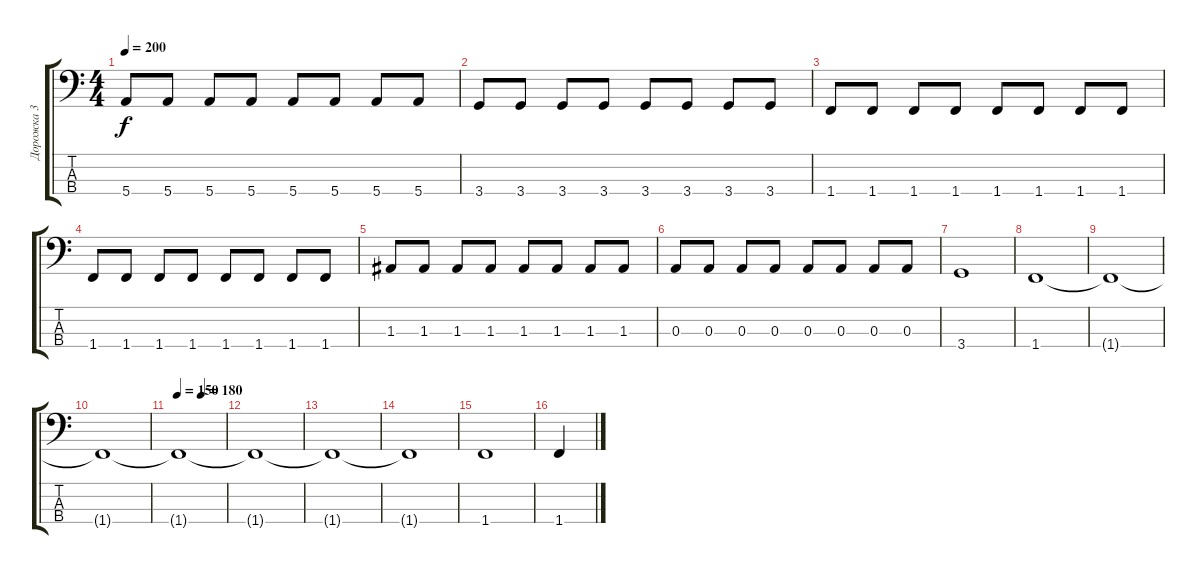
\track ("Дорожка 3" "Дорожка 3") {instrument electricbasspick}
\staff {score tabs}
\tuning (G2 D2 A1 E1) {hide}
\ts (4 4)
\tempo 200
\clef f4
\ks c
5.4.8{dy f} 5.4.8 5.4.8 5.4.8 5.4.8 5.4.8 5.4.8 5.4.8 |
3.4.8 3.4.8 3.4.8 3.4.8 3.4.8 3.4.8 3.4.8 3.4.8 |
1.4.8 1.4.8 1.4.8 1.4.8 1.4.8 1.4.8 1.4.8 1.4.8 |
1.4.8 1.4.8 1.4.8 1.4.8 1.4.8 1.4.8 1.4.8 1.4.8 |
1.3.8 1.3.8 1.3.8 1.3.8 1.3.8 1.3.8 1.3.8 1.3.8 |
0.3.8 0.3.8 0.3.8 0.3.8 0.3.8 0.3.8 0.3.8 0.3.8 |
3.4.1 |
1.4.1 |
1.4{t}.1 |
1.4{t}.1 |
\tempo 150
\tempo (180 0.5)
1.4{t}.1 |
1.4{t}.1 |
1.4{t}.1 |
1.4{t}.1 |
1.4.1 |
1.4.4
